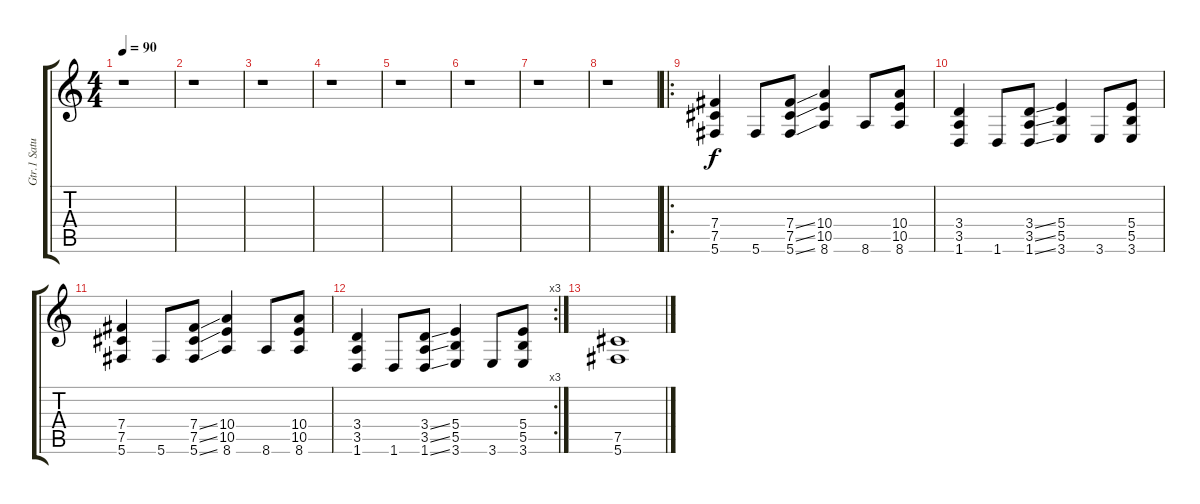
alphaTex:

\track ("Gtr.1 Saturation" "Gtr.1 Satu") {instrument overdrivenguitar}
\staff {score tabs}
\tuning (Db4 Ab3 E3 B2 Gb2 Db2) {hide}
\ts (4 4)
\tempo 90
\clef g2
\ks c
r.1{dy f} |
r.1 |
r.1 |
r.1 |
r.1 |
r.1 |
r.1 |
r.1 |
\ro
(7.4 7.5 5.6).4 5.6.8 (7.4{ss} 7.5{ss} 5.6{ss}).8 (10.4 10.5 8.6).4 8.6.8 (10.4 10.5 8.6).8 |
(3.4 3.5 1.6).4 1.6.8 (3.4{ss} 3.5{ss} 1.6{ss}).8 (5.4 5.5 3.6).4 3.6.8 (5.4 5.5 3.6).8 |
(7.4 7.5 5.6).4 5.6.8 (7.4{ss} 7.5{ss} 5.6{ss}).8 (10.4 10.5 8.6).4 8.6.8 (10.4 10.5 8.6).8 |
\rc 3
(3.4 3.5 1.6).4 1.6.8 (3.4{ss} 3.5{ss} 1.6{ss}).8 (5.4 5.5 3.6).4 3.6.8 (5.4 5.5 3.6).8 |
(7.5 5.6).1
